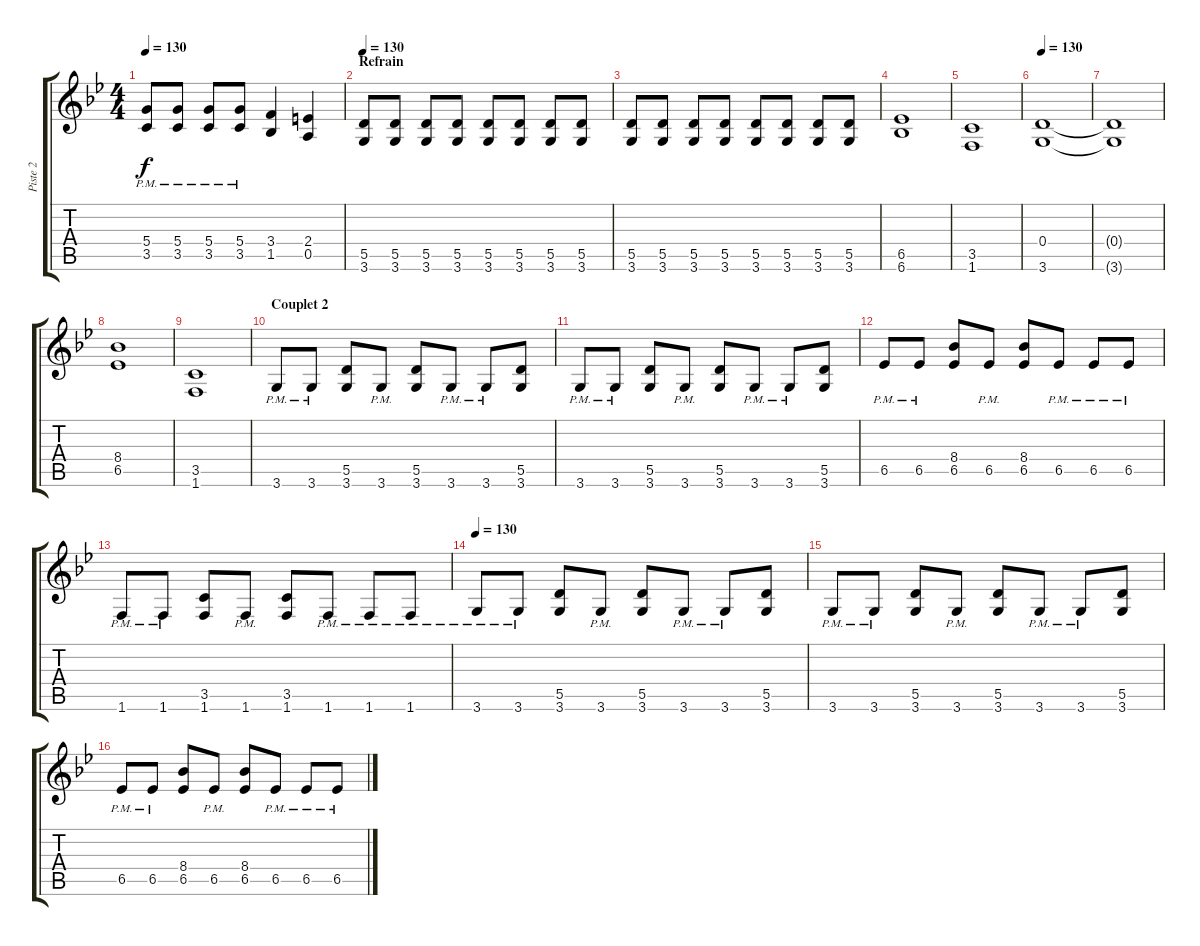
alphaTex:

\track ("Piste 2" "Piste 2") {instrument distortionguitar}
\staff {score tabs}
\tuning (E4 B3 G3 D3 A2 E2) {hide}
\ts (4 4)
\tempo 130
\clef g2
\ks gminor
(5.4{pm} 3.5{pm}).8{dy f} (5.4{pm} 3.5{pm}).8 (5.4{pm} 3.5{pm}).8 (5.4{pm} 3.5{pm}).8 (3.4 1.5).4 (2.4 0.5).4 |
\section ("" "Refrain")
\tempo 130
(5.5 3.6).8 (5.5 3.6).8 (5.5 3.6).8 (5.5 3.6).8 (5.5 3.6).8 (5.5 3.6).8 (5.5 3.6).8 (5.5 3.6).8 |
(5.5 3.6).8 (5.5 3.6).8 (5.5 3.6).8 (5.5 3.6).8 (5.5 3.6).8 (5.5 3.6).8 (5.5 3.6).8 (5.5 3.6).8 |
(6.5 6.6).1 |
(3.5 1.6).1 |
\tempo 130
(0.4 3.6).1 |
(0.4{t} 3.6{t}).1 |
(8.4 6.5).1 |
(3.5 1.6).1 |
\section ("" "Couplet 2")
3.6{pm}.8 3.6{pm}.8 (5.5 3.6).8 3.6{pm}.8 (5.5 3.6).8 3.6{pm}.8 3.6{pm}.8 (5.5 3.6).8 |
3.6{pm}.8 3.6{pm}.8 (5.5 3.6).8 3.6{pm}.8 (5.5 3.6).8 3.6{pm}.8 3.6{pm}.8 (5.5 3.6).8 |
6.5{pm}.8 6.5{pm}.8 (8.4 6.5).8 6.5{pm}.8 (8.4 6.5).8 6.5{pm}.8 6.5{pm}.8 6.5{pm}.8 |
1.6{pm}.8 1.6{pm}.8 (3.5 1.6).8 1.6{pm}.8 (3.5 1.6).8 1.6{pm}.8 1.6{pm}.8 1.6{pm}.8 |
\tempo 130
3.6{pm}.8 3.6{pm}.8 (5.5 3.6).8 3.6{pm}.8 (5.5 3.6).8 3.6{pm}.8 3.6{pm}.8 (5.5 3.6).8 |
3.6{pm}.8 3.6{pm}.8 (5.5 3.6).8 3.6{pm}.8 (5.5 3.6).8 3.6{pm}.8 3.6{pm}.8 (5.5 3.6).8 |
6.5{pm}.8 6.5{pm}.8 (8.4 6.5).8 6.5{pm}.8 (8.4 6.5).8 6.5{pm}.8 6.5{pm}.8 6.5{pm}.8
